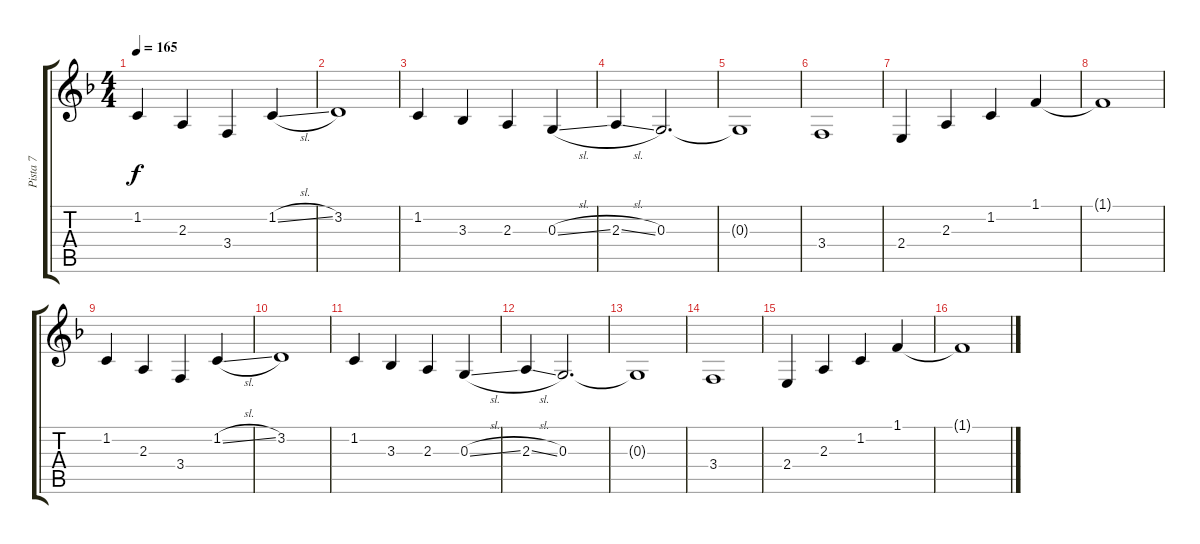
\track ("Pista 7" "Pista 7") {instrument electricgrandpiano}
\staff {score tabs}
\tuning (E4 B3 G3 D3 A2 E2) {hide}
\ts (4 4)
\tempo 165
\clef g2
\ks f
1.2.4{dy f} 2.3.4 3.4.4 1.2{sl}.4 |
3.2.1 |
1.2.4 3.3.4 2.3.4 0.3{sl}.4 |
2.3{sl}.4 0.3.2{d} |
0.3{t}.1 |
3.4.1 |
2.4.4 2.3.4 1.2.4 1.1.4 |
1.1{t}.1 |
1.2.4 2.3.4 3.4.4 1.2{sl}.4 |
3.2.1 |
1.2.4 3.3.4 2.3.4 0.3{sl}.4 |
2.3{sl}.4 0.3.2{d} |
0.3{t}.1 |
3.4.1 |
2.4.4 2.3.4 1.2.4 1.1.4 |
1.1{t}.1
